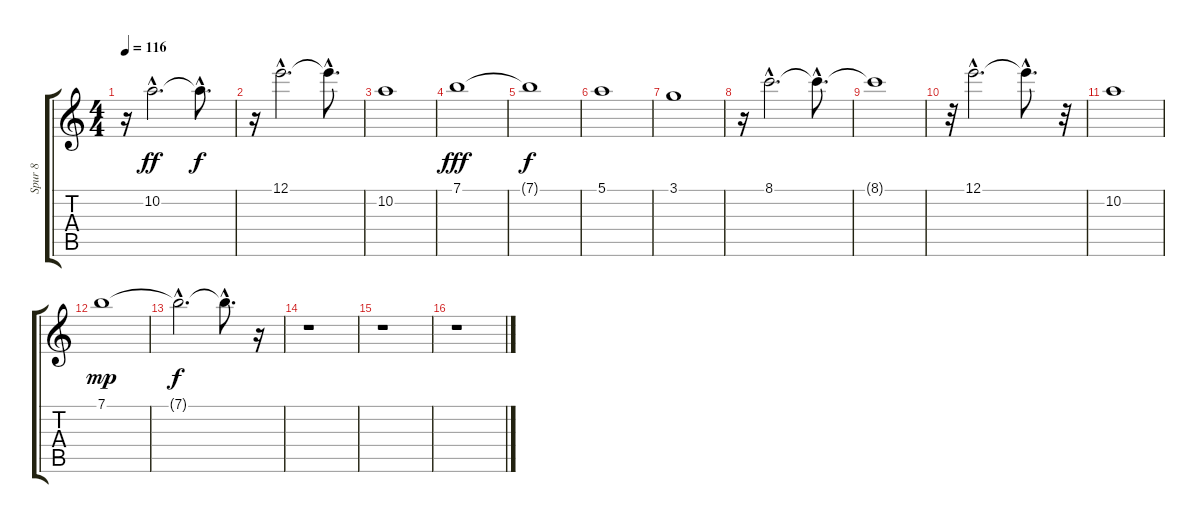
\track ("Spur 8" "Spur 8") {instrument distortionguitar}
\staff {score tabs}
\tuning (E4 B3 G3 D3 A2 E2) {hide}
\ts (4 4)
\tempo 116
\clef g2
\ks c
r.16{dy f} 10.2{hac}.2{d dy ff} 10.2{hac t}.8{d dy f} |
r.16 12.1{hac}.2{d} 12.1{hac t}.8{d} |
10.2.1 |
7.1.1{dy fff} |
7.1{t}.1{dy f} |
5.1.1 |
3.1.1 |
r.16 8.1{hac}.2{d} 8.1{hac t}.8{d} |
8.1{t}.1 |
r.32 12.1{hac}.2{d} 12.1{hac t}.8{d} r.32 |
10.2.1 |
7.1.1{dy mp} |
7.1{hac t}.2{d dy f} 7.1{hac t}.8{d} r.16 |
r.1 |
r.1 |
r.1
